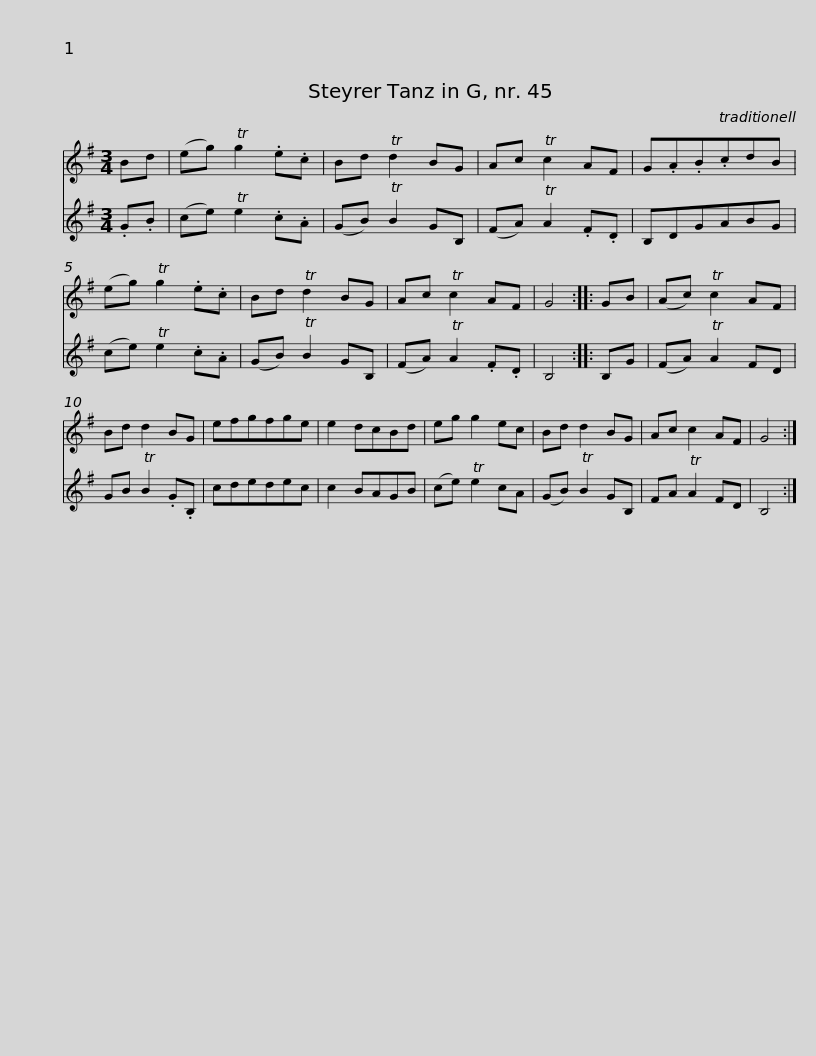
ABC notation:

X:1
%%score 1 2
L:1/8
M:3/4
I:linebreak $
K:G
V:1 treble
V:2 treble
V:1
 Bd | (eg) Tg2 .e.c | Bd Td2 BG | Ac Tc2 AF | G.A.B.cdB | %5
 (eg) Tg2 .e.c | Bd Td2 BG | Ac Tc2 AF | G4 :: GB |$ %10
 (Ac) Tc2 AF | Bd d2 BG | efgfge | e2 dcBd | eg g2 ec | %15
 Bd d2 BG | Ac c2 AF | G4 :| %18
V:2
 .G.B | (ce) Te2 .c.A | (GB) TB2 GB, | (FA) TA2 .F.D | B,DGABG | %5
 (ce) Te2 .c.A | (GB) TB2 GB, | (FA) TA2 .F.D | B,4 :: B,G |$ %10
 (FA) TA2 FD | GB TB2 .G.B, | cdedec | c2 BAGB | (ce) Te2 cA | %15
 (GB) TB2 GB, | FA TA2 FD | B,4 :| %18
